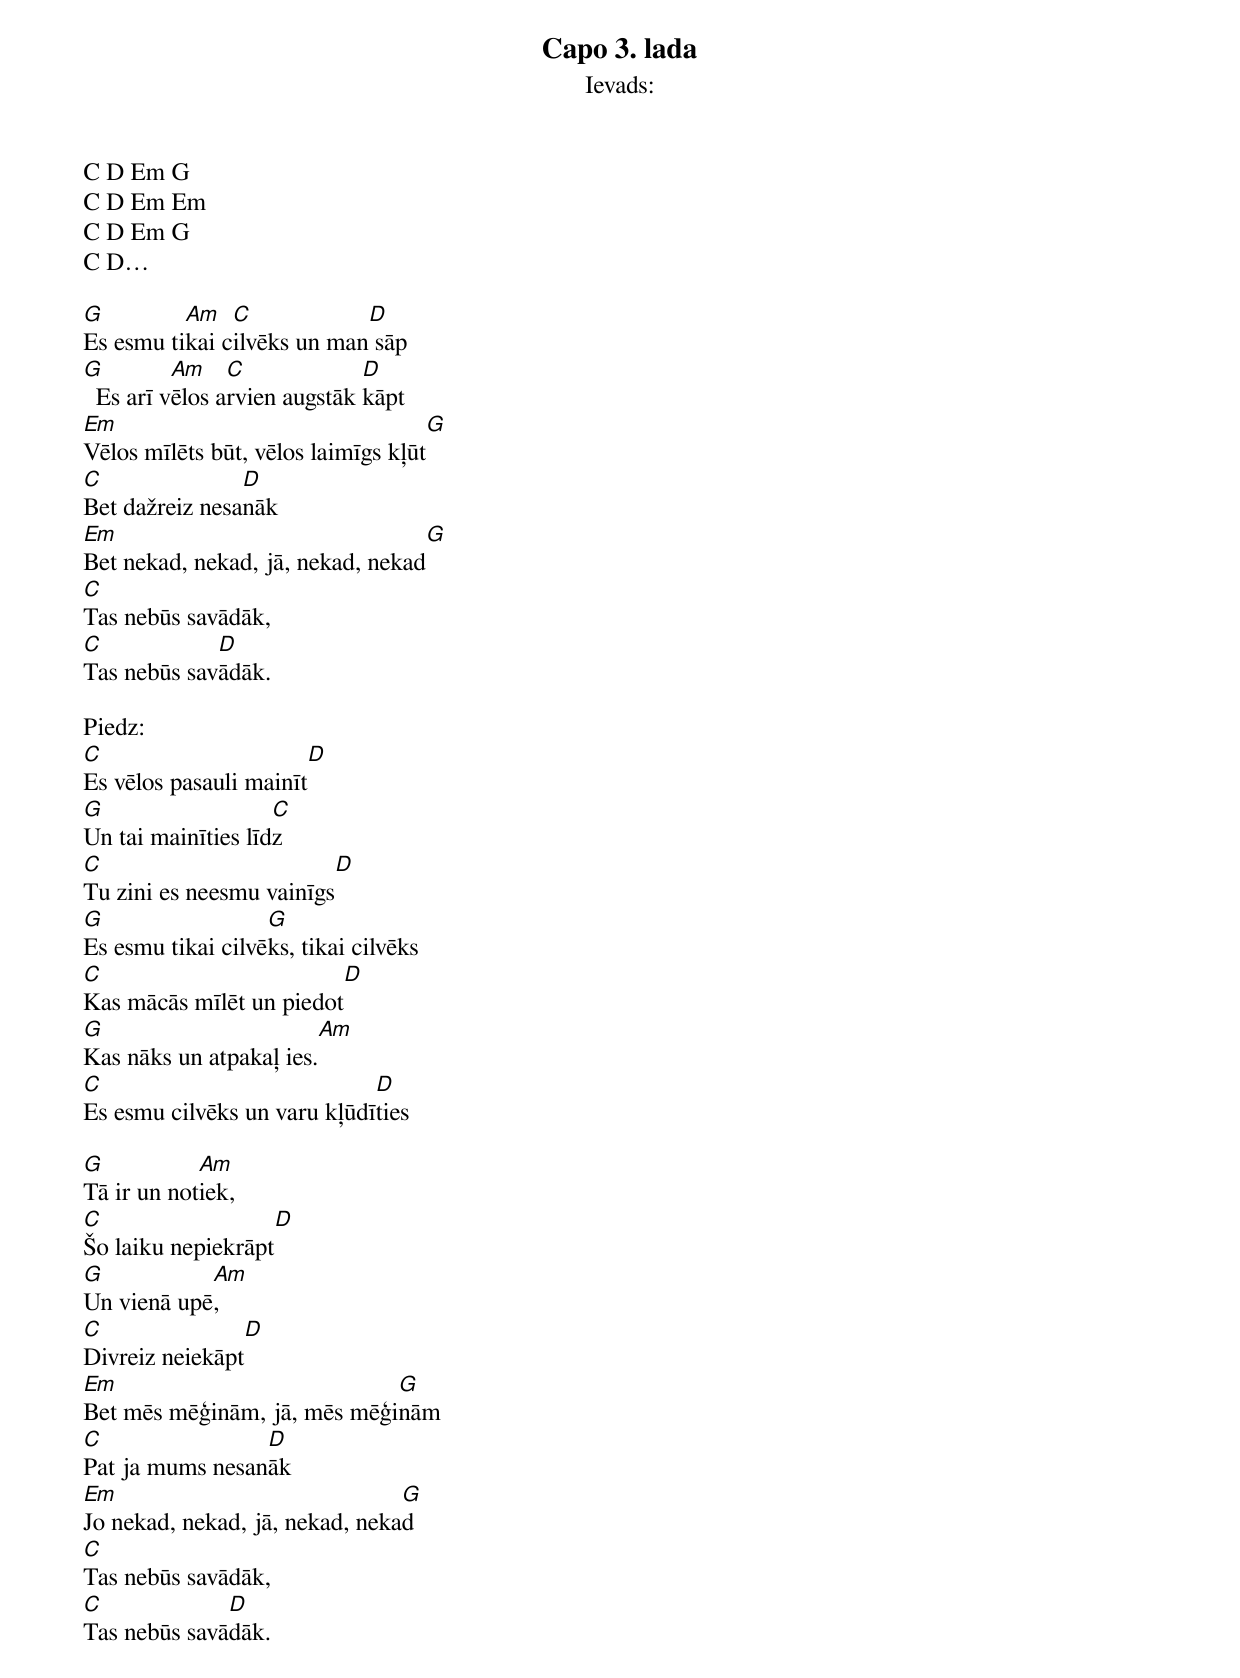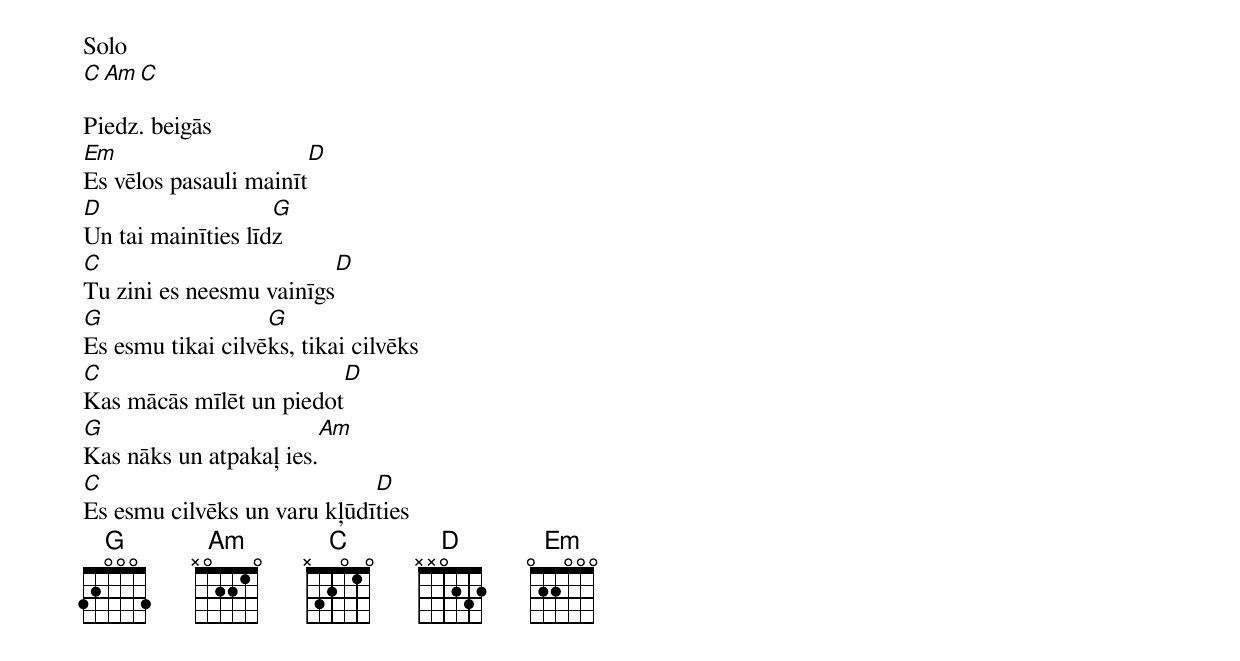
Capo 3. lada
Ievads:
C D Em G
C D Em Em
C D Em G
C D…

G         Am   C            D
Es esmu tikai cilvēks un man sāp
G         Am    C             D
  Es arī vēlos arvien augstāk kāpt
Em                                         G
Vēlos mīlēts būt, vēlos laimīgs kļūt
C	        D
Bet dažreiz nesanāk
Em                                       G
Bet nekad, nekad, jā, nekad, nekad
C
Tas nebūs savādāk,
C            D
Tas nebūs savādāk.

Piedz:
C                      D
Es vēlos pasauli mainīt
G                   C
Un tai mainīties līdz
C                         D
Tu zini es neesmu vainīgs
G                  G
Es esmu tikai cilvēks, tikai cilvēks
C                           D
Kas mācās mīlēt un piedot
G                          Am
Kas nāks un atpakaļ ies.
C                            D
Es esmu cilvēks un varu kļūdīties

G           Am
Tā ir un notiek,
C                  D
Šo laiku nepiekrāpt
G           Am
Un vienā upē,
C                  D
Divreiz neiekāpt
Em                           G
Bet mēs mēģinām, jā, mēs mēģinām
C                D
Pat ja mums nesanāk
Em                              G
Jo nekad, nekad, jā, nekad, nekad
C
Tas nebūs savādāk,
C             D
Tas nebūs savādāk.

Solo
C Am C

Piedz. beigās
Em                        D
Es vēlos pasauli mainīt
D                   G
Un tai mainīties līdz
C                         D
Tu zini es neesmu vainīgs
G                  G
Es esmu tikai cilvēks, tikai cilvēks
C                           D
Kas mācās mīlēt un piedot
G                          Am
Kas nāks un atpakaļ ies.
C                            D
Es esmu cilvēks un varu kļūdīties
